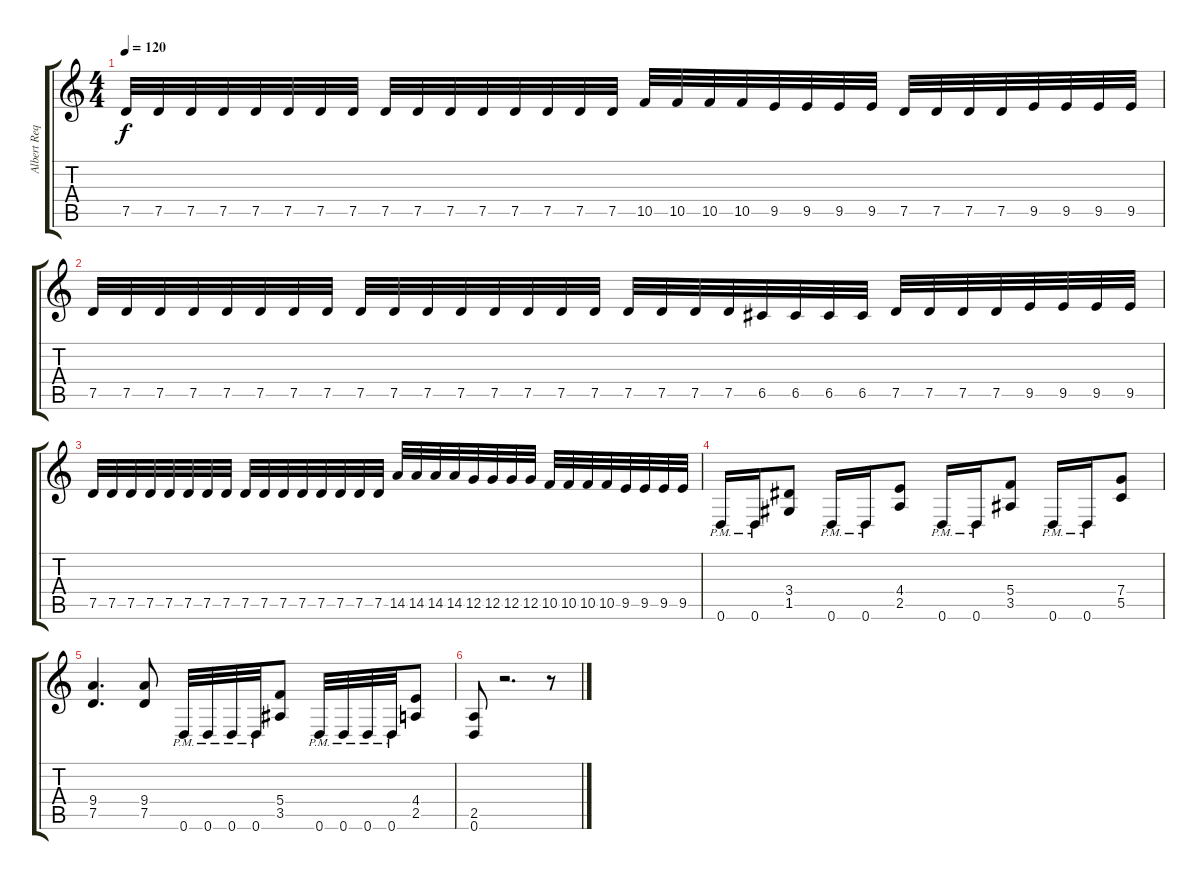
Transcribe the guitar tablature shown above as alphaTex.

\track ("Albert Requena" "Albert Req") {instrument distortionguitar}
\staff {score tabs}
\tuning (D4 A3 F3 C3 G2 D2) {hide}
\ts (4 4)
\tempo 120
\clef g2
\ks c
7.5.32{dy f} 7.5.32 7.5.32 7.5.32 7.5.32 7.5.32 7.5.32 7.5.32 7.5.32 7.5.32 7.5.32 7.5.32 7.5.32 7.5.32 7.5.32 7.5.32 10.5.32 10.5.32 10.5.32 10.5.32 9.5.32 9.5.32 9.5.32 9.5.32 7.5.32 7.5.32 7.5.32 7.5.32 9.5.32 9.5.32 9.5.32 9.5.32 |
7.5.32 7.5.32 7.5.32 7.5.32 7.5.32 7.5.32 7.5.32 7.5.32 7.5.32 7.5.32 7.5.32 7.5.32 7.5.32 7.5.32 7.5.32 7.5.32 7.5.32 7.5.32 7.5.32 7.5.32 6.5.32 6.5.32 6.5.32 6.5.32 7.5.32 7.5.32 7.5.32 7.5.32 9.5.32 9.5.32 9.5.32 9.5.32 |
7.5.32 7.5.32 7.5.32 7.5.32 7.5.32 7.5.32 7.5.32 7.5.32 7.5.32 7.5.32 7.5.32 7.5.32 7.5.32 7.5.32 7.5.32 7.5.32 14.5.32 14.5.32 14.5.32 14.5.32 12.5.32 12.5.32 12.5.32 12.5.32 10.5.32 10.5.32 10.5.32 10.5.32 9.5.32 9.5.32 9.5.32 9.5.32 |
0.6{pm}.16 0.6{pm}.16 (3.4 1.5).8 0.6{pm}.16 0.6{pm}.16 (4.4 2.5).8 0.6{pm}.16 0.6{pm}.16 (5.4 3.5).8 0.6{pm}.16 0.6{pm}.16 (7.4 5.5).8 |
(9.4 7.5).4{d} (9.4 7.5).8 0.6{pm}.32 0.6{pm}.32 0.6{pm}.32 0.6{pm}.32 (5.4 3.5).8 0.6{pm}.32 0.6{pm}.32 0.6{pm}.32 0.6{pm}.32 (4.4 2.5).8 |
(2.5 0.6).8 r.2{d} r.8
